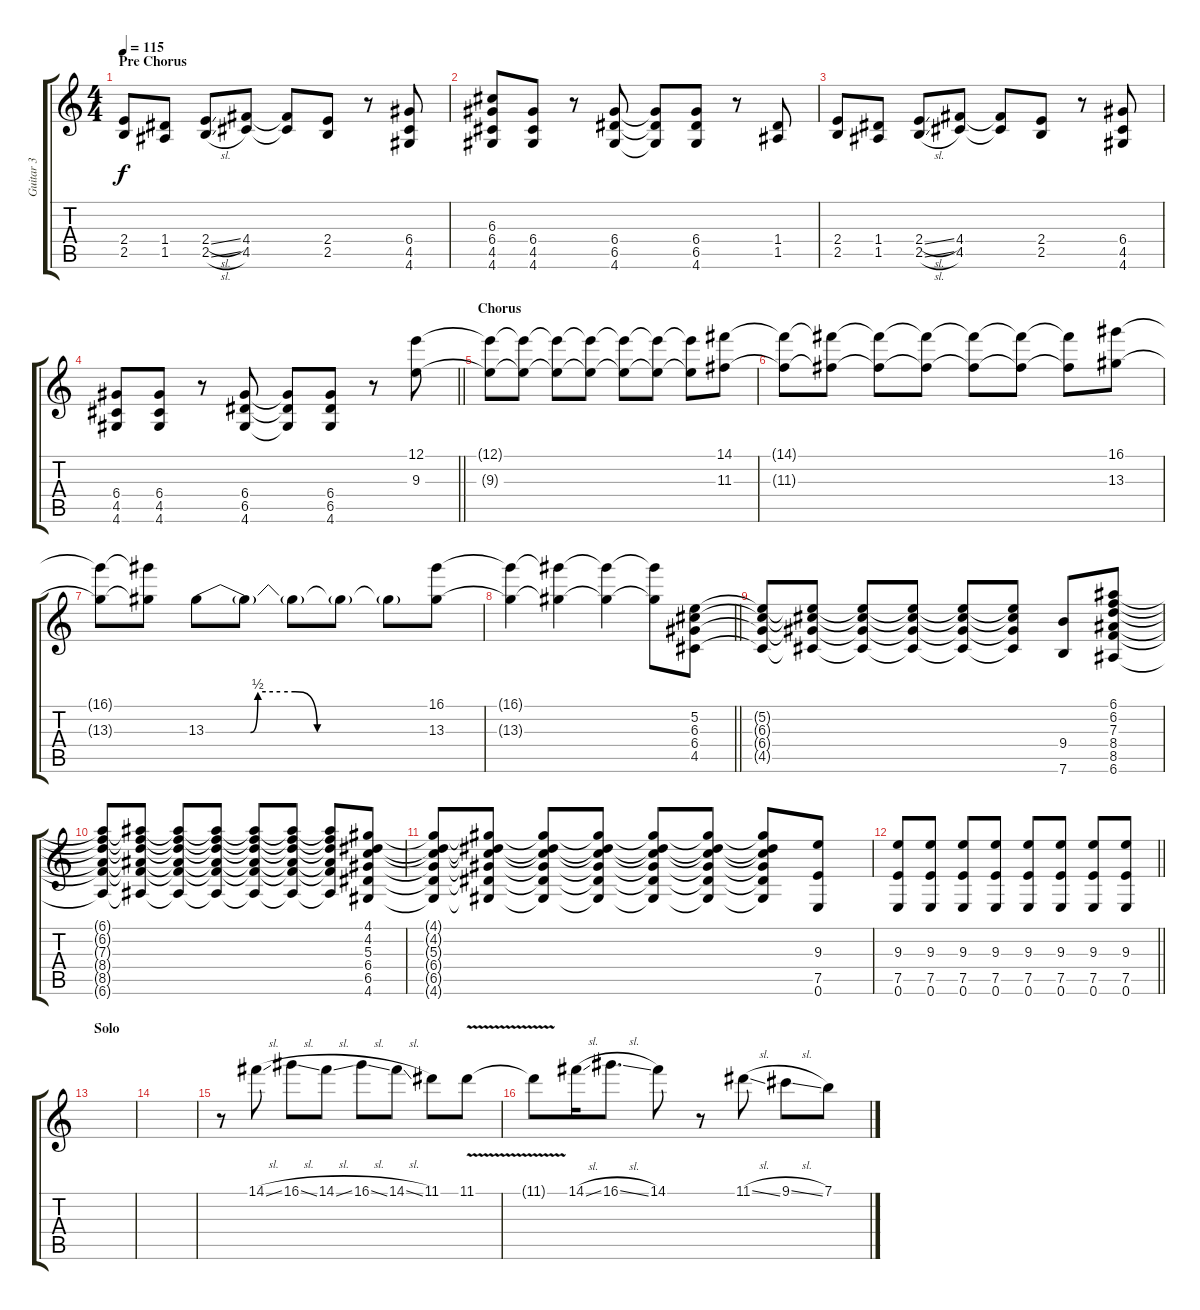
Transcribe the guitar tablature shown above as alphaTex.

\track ("Guitar 3" "Guitar 3") {instrument overdrivenguitar}
\staff {score tabs}
\tuning (E4 B3 G3 D3 A2 E2) {hide}
\ts (4 4)
\section ("" "Pre Chorus")
\tempo 115
\clef g2
\ks c
(2.4 2.5).8{dy f} (1.4 1.5).8 (2.4{sl} 2.5{sl}).8 (4.4 4.5).8 (4.4{t} 4.5{t}).8 (2.4 2.5).8 r.8 (6.4 4.5 4.6).8 |
(6.3 6.4 4.5 4.6).8 (6.4 4.5 4.6).8 r.8 (6.4 6.5 4.6).8 (6.4{t} 6.5{t} 4.6{t}).8 (6.4 6.5 4.6).8 r.8 (1.4 1.5).8 |
(2.4 2.5).8 (1.4 1.5).8 (2.4{sl} 2.5{sl}).8 (4.4 4.5).8 (4.4{t} 4.5{t}).8 (2.4 2.5).8 r.8 (6.4 4.5 4.6).8 |
\barLineRight lightlight
(6.4 4.5 4.6).8 (6.4 4.5 4.6).8 r.8 (6.4 6.5 4.6).8 (6.4{t} 6.5{t} 4.6{t}).8 (6.4 6.5 4.6).8 r.8 (12.1 9.3).8 |
\section ("" "Chorus")
(12.1{t} 9.3{t}).8 (12.1{t} 9.3{t}).8 (12.1{t} 9.3{t}).8 (12.1{t} 9.3{t}).8 (12.1{t} 9.3{t}).8 (12.1{t} 9.3{t}).8 (12.1{t} 9.3{t}).8 (14.1 11.3).8 |
(14.1{t} 11.3{t}).8 (14.1{t} 11.3{t}).8 (14.1{t} 11.3{t}).8 (14.1{t} 11.3{t}).8 (14.1{t} 11.3{t}).8 (14.1{t} 11.3{t}).8 (14.1{t} 11.3{t}).8 (16.1 13.3).8 |
(16.1{t} 13.3{t}).8 (16.1{t} 13.3{t}).8 13.3{be (custom 0 0 8 0 12 0 14 2 20 2 24 2 30 0 60 0)}.8 13.3{t}.8 13.3{t}.8 13.3{t}.8 13.3{t}.8 (16.1 13.3).8 |
\barLineRight lightlight
(16.1{t} 13.3{t}).4 (16.1{t} 13.3{t}).4 (16.1{t} 13.3{t}).4 (16.1{t} 13.3{t}).8 (5.2 6.3 6.4 4.5).8 |
(5.2{t} 6.3{t} 6.4{t} 4.5{t}).8 (5.2{t} 6.3{t} 6.4{t} 4.5{t}).8 (5.2{t} 6.3{t} 6.4{t} 4.5{t}).8 (5.2{t} 6.3{t} 6.4{t} 4.5{t}).8 (5.2{t} 6.3{t} 6.4{t} 4.5{t}).8 (5.2{t} 6.3{t} 6.4{t} 4.5{t}).8 (9.4 7.6).8 (6.1 6.2 7.3 8.4 8.5 6.6).8 |
(6.1{t} 6.2{t} 7.3{t} 8.4{t} 8.5{t} 6.6{t}).8 (6.1{t} 6.2{t} 7.3{t} 8.4{t} 8.5{t} 6.6{t}).8 (6.1{t} 6.2{t} 7.3{t} 8.4{t} 8.5{t} 6.6{t}).8 (6.1{t} 6.2{t} 7.3{t} 8.4{t} 8.5{t} 6.6{t}).8 (6.1{t} 6.2{t} 7.3{t} 8.4{t} 8.5{t} 6.6{t}).8 (6.1{t} 6.2{t} 7.3{t} 8.4{t} 8.5{t} 6.6{t}).8 (6.1{t} 6.2{t} 7.3{t} 8.4{t} 8.5{t} 6.6{t}).8 (4.1 4.2 5.3 6.4 6.5 4.6).8 |
(4.1{t} 4.2{t} 5.3{t} 6.4{t} 6.5{t} 4.6{t}).8 (4.1{t} 4.2{t} 5.3{t} 6.4{t} 6.5{t} 4.6{t}).8 (4.1{t} 4.2{t} 5.3{t} 6.4{t} 6.5{t} 4.6{t}).8 (4.1{t} 4.2{t} 5.3{t} 6.4{t} 6.5{t} 4.6{t}).8 (4.1{t} 4.2{t} 5.3{t} 6.4{t} 6.5{t} 4.6{t}).8 (4.1{t} 4.2{t} 5.3{t} 6.4{t} 6.5{t} 4.6{t}).8 (4.1{t} 4.2{t} 5.3{t} 6.4{t} 6.5{t} 4.6{t}).8 (9.3 7.5 0.6).8 |
\barLineRight lightlight
(9.3 7.5 0.6).8 (9.3 7.5 0.6).8 (9.3 7.5 0.6).8 (9.3 7.5 0.6).8 (9.3 7.5 0.6).8 (9.3 7.5 0.6).8 (9.3 7.5 0.6).8 (9.3 7.5 0.6).8 |
\section ("" "Solo")
|
|
r.8 14.1{sl}.8 16.1{sl}.8 14.1{sl}.8 16.1{sl}.8 14.1{sl}.8 11.1.8 11.1{v}.8 |
11.1{t}.8 14.1{sl}.16 16.1{sl}.8{d} 14.1.8 r.8 11.1{sl}.8 9.1{sl}.8 7.1.8
